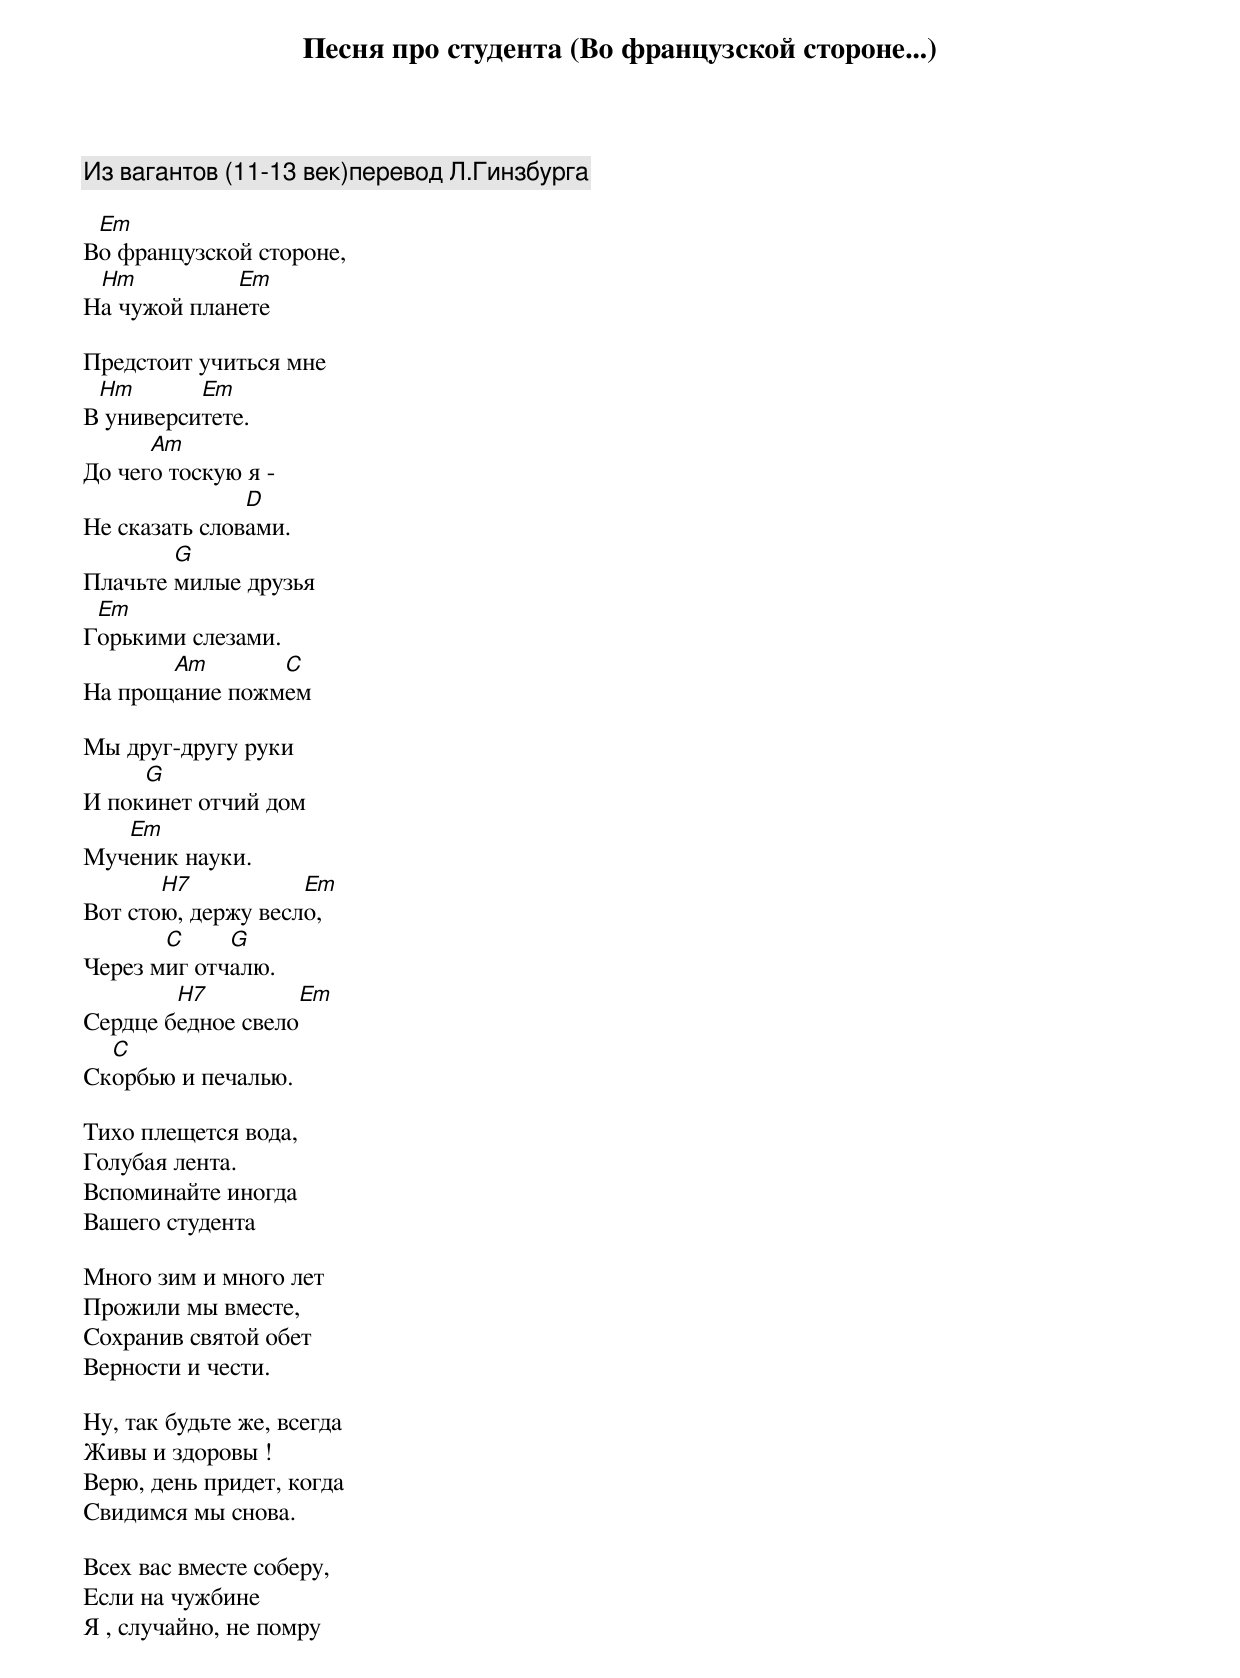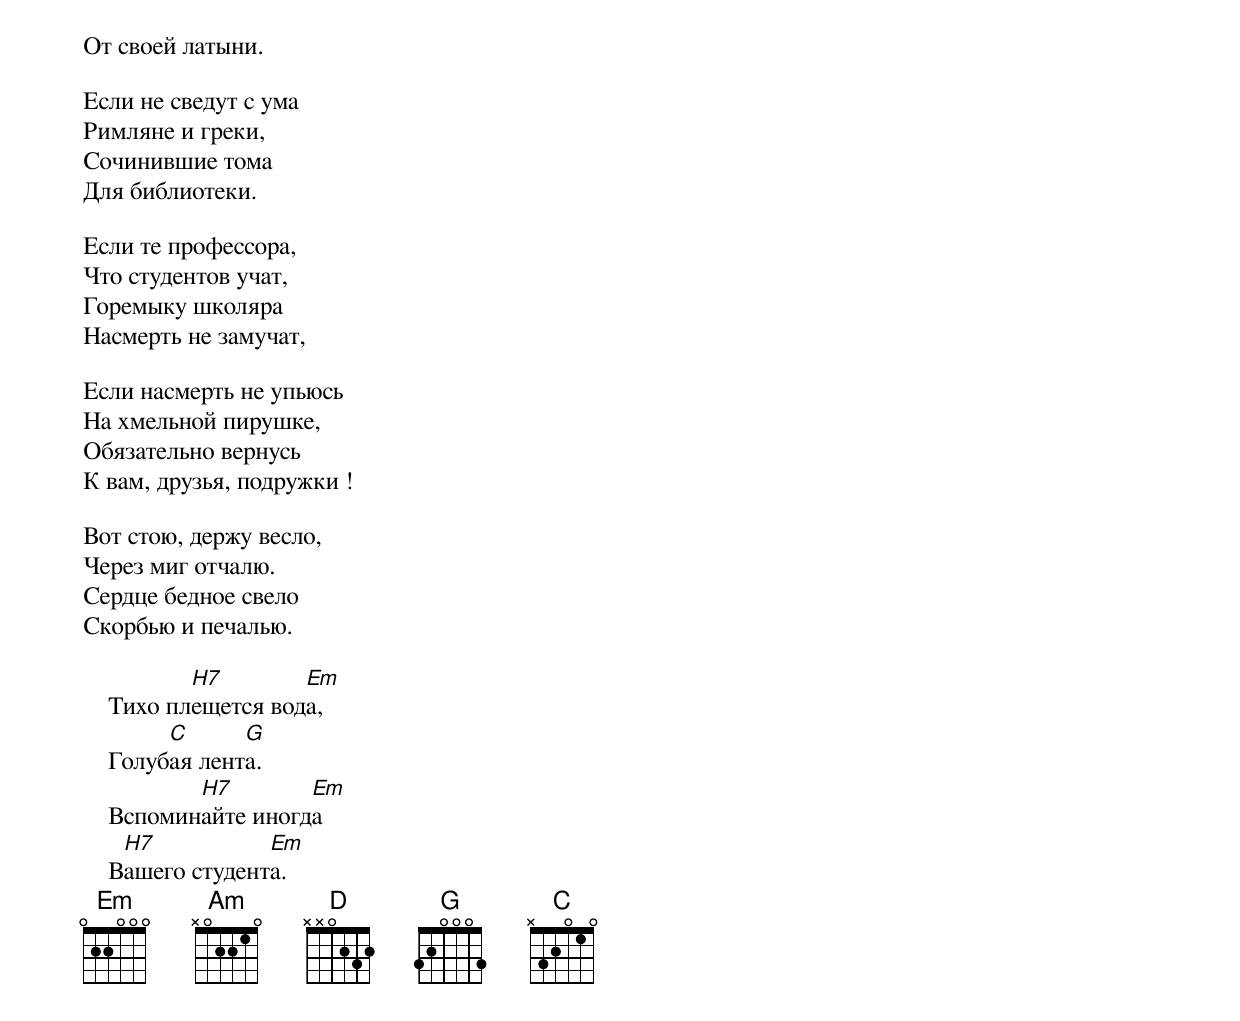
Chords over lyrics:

Песня про студента (Во французской стороне...)

Из вагантов (11-13 век)перевод Л.Гинзбурга

 Em
Во французской стороне,
 Hm          Em
На чужой планете

Предстоит учиться мне
 Hm       Em
В университете.
      Am
До чего тоскую я -
               D
Не сказать словами.
        G
Плачьте милые друзья
 Em
Горькими слезами.
       Am       C
На прощание пожмем

Мы друг-другу руки
     G
И покинет отчий дом
   Em
Мученик науки.
       H7           Em
Вот стою, держу весло,
       C     G
Через миг отчалю.
        H7         Em
Сердце бедное свело
  C
Скорбью и печалью.

Тихо плещется вода,
Голубая лента.
Вспоминайте иногда
Вашего студента

Много зим и много лет
Прожили мы вместе,
Сохранив святой обет
Верности и чести.

Ну, так будьте же, всегда
Живы и здоровы !
Верю, день придет, когда
Свидимся мы снова.

Всех вас вместе соберу,
Если на чужбине
Я , случайно, не помру
От своей латыни.

Если не сведут с ума
Римляне и греки,
Сочинившие тома
Для библиотеки.

Если те профессора,
Что студентов учат,
Горемыку школяра
Насмерть не замучат,

Если насмерть не упьюсь
На хмельной пирушке,
Обязательно вернусь
К вам, друзья, подружки !

Вот стою, держу весло,
Через миг отчалю.
Сердце бедное свело
Скорбью и печалью.

           H7        Em
    Тихо плещется вода,
         C      G
    Голубая лента.
           H7        Em
    Вспоминайте иногда
     H7           Em
    Вашего студента.
